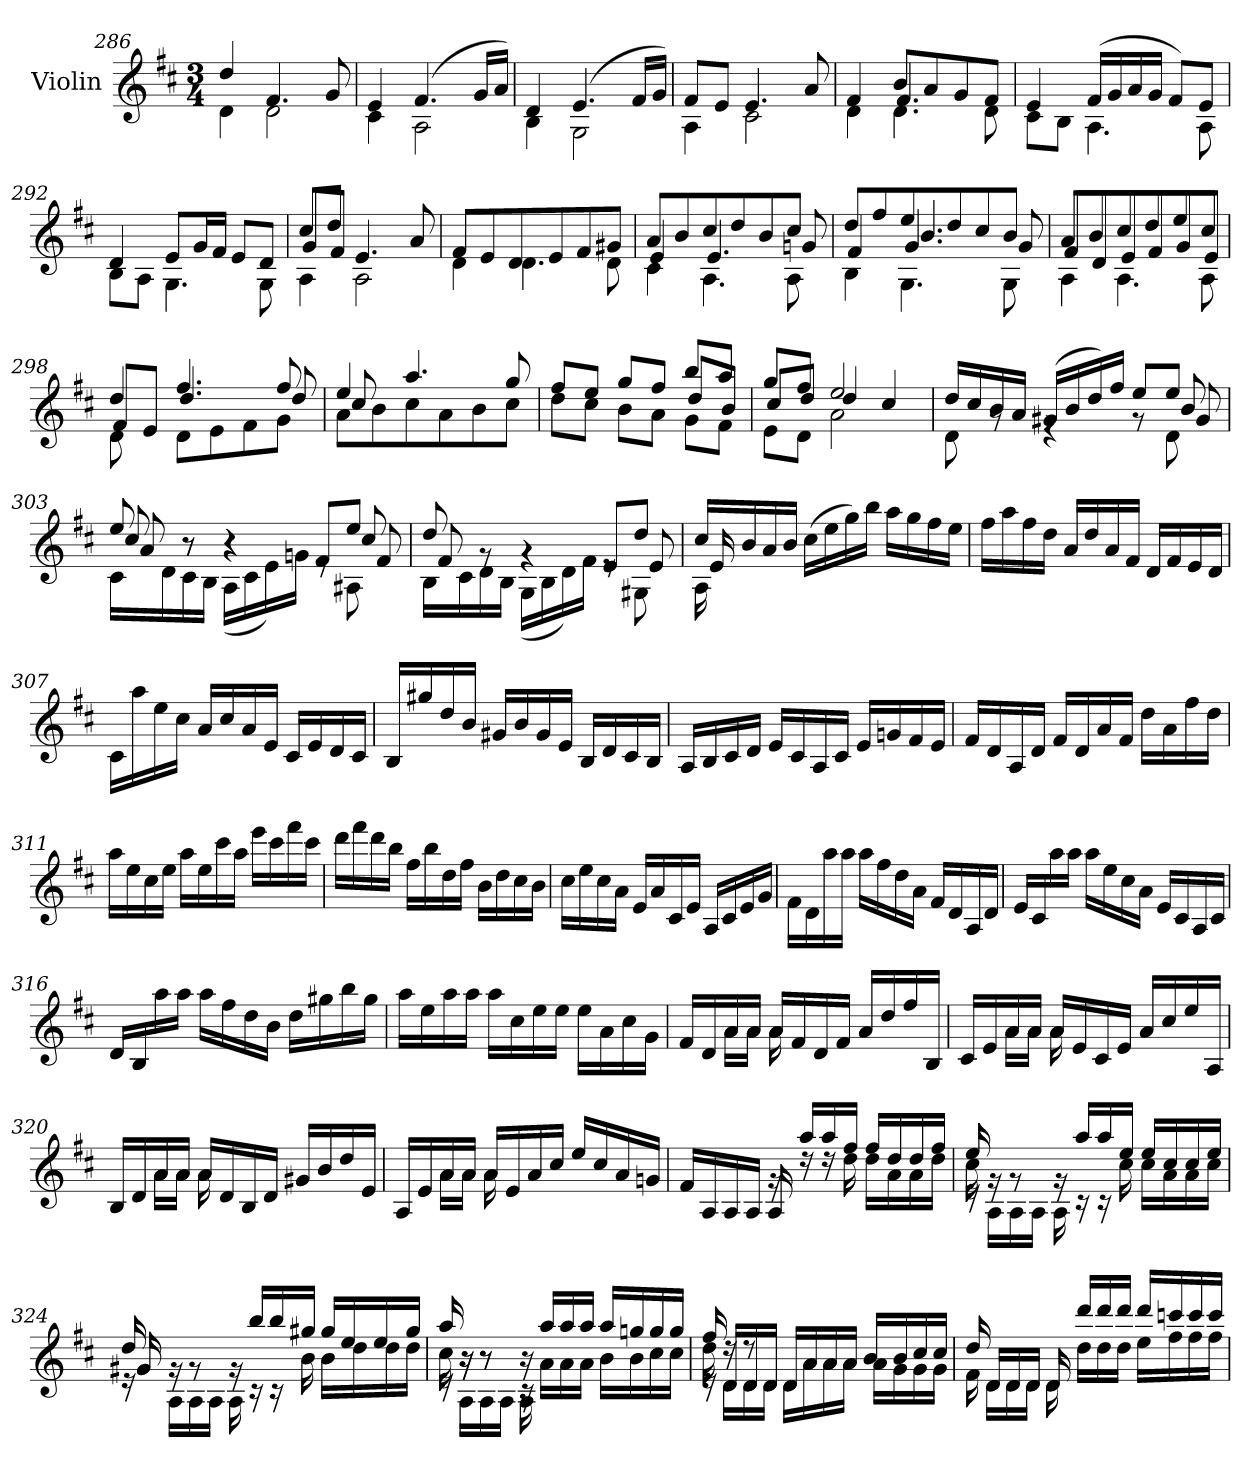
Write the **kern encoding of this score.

**kern
*part1
*staff1
*I"Violin
*I'Vln.
*clefG2
*k[f#c#]
*M3/4
=286
*^
4dd/	4d\
4.f#/	2d\
8g/	.
=287	=287
4e/	4c#\
(4.f#/	2A\
16g/LL	.
16a/JJ)	.
=288	=288
4d/	4B\
(4.e/	2G\
16f#/LL	.
16g/JJ)	.
=289	=289
8f#/L	4A\
8e/J	.
4.e/	2c#\
8a/	.
!!LO:LB:g=z	!!
=290	=290
*	*^
4f#/	4d\	4ryy
8b/L	4.d\	4.f#/
8a/	.	.
8g/	.	.
8f#/J	8d\	8ryy
*	*v	*v
=291	=291
4e/	8c#\L
.	8B\J
(16f#/LL	4.A\
16g/	.
16a/	.
16g/JJ	.
8f#/L)	.
8e/J	8A\
=292	=292
4d/	8B\L
.	8A\J
8e/L	4.G\
16g/L	.
16f#/JJ	.
8e/L	.
8d/J	8G\
=293	=293
*	*^
8cc#/L	4A\	8g/L
8dd/J	.	8f#/J
4.e/	2A\	4.ryy
8a/	.	8ryy
*	*v	*v
=294	=294
8f#/L	4d\
8e/	.
8d/	4.d\
8e/	.
8f#/	.
8g#X/J	8d\
=295	=295
*	*^
8a/L	4c#\	4e/
8b/	.	.
8cc#/	4.A\	4.e/
8dd/	.	.
8b/	.	.
8cc#/J	8A\	8gn/
=296	=296	=296
*	*	*^
8dd/L	4B\	4f#/	4ryy
8ff#/	.	.	.
8ee/	4.G\	4.g/	4.b/
8dd/	.	.	.
8cc#/	.	.	.
8b/J	8G\	8g/	8ryy
*	*	*v	*v
!!LO:LB:g=z
=297	=297	=297
8a/L	4A\	8f#/L
8b/	.	8d/
8cc#/	4.A\	8e/
8dd/	.	8f#/
8ee/	.	8g/
8cc#/J	8A\	8e/J
=298	=298	=298
4dd/	8d\	8f#/L
.	8ryy	8e/J
4.ff#/	8d\L	4.dd/
.	8e\	.
.	8f#\	.
8ff#/	8g\J	8dd/
=299	=299	=299
4ee/	8a\L	8cc#/
.	8b\	8ryy
4.aa/	8cc#\	4.ryy
.	8a\	.
.	8b\	.
8gg/	8cc#\J	8ryy
=300	=300	=300
8ff#/L	8dd\L	4ryy
8ee/J	8cc#\J	.
8gg/L	8b\L	4ryy
8ff#/J	8a\J	.
8bb/L	8g\L	8dd/L
8aa/J	8f#\J	8b/J
=301	=301	=301
8gg/L	8e\L	8cc#/L
8ff#/J	8d\J	8dd/J
2ee/	2a\	4dd/
.	.	4cc#/
=302	=302	=302
*	*	*^
16dd/LL	8d\	4ryy	4ryy
16cc#/	.	.	.
16b/	8rg	.	.
16a/JJ	.	.	.
(16g#X/LL	4re	4ryy	4ryy
16b/	.	.	.
16dd/)	.	.	.
16ff#/JJ	.	.	.
8ee/L	8rg	8ryy	8ryy
8ee/J	8d\	8b/	8g#/
!!LO:LB:g=z	!!	!!	!!
=303	=303	=303	=303
8ee/	16c#\LL	8cc#/	8a/
.	16d\	.	.
8r	16c#\	8r	8ryy
.	16B\JJ	.	.
4r	(16A\LL	4r	4ryy
.	16c#\	.	.
.	16e\)	.	.
.	16gn\JJ	.	.
8f#/L	8re	8ryy	8ryy
8ee/J	8A#X\	8cc#/	8f#/
*	*	*v	*v
=304	=304	=304
8dd/	16B\LL	8f#/
.	16c#\	.
8rg	16d\	8ryy
.	16B\JJ	.
4rg	(16G\LL	4ryy
.	16B\	.
.	16d\)	.
.	16f#\JJ	.
8e/L	8re	8ryy
8dd/J	8G#X\	8e/
=305	=305	=305
16cc#/LL	16A\	16e/
16b/	16ryy	16ryy
16a/	8ryy	8ryy
16b/JJ	.	.
(>16cc#\LL	2ryy	2ryy
16ee\	.	.
16gg\)	.	.
16bb\JJ	.	.
16aa\LL	.	.
16gg\	.	.
16ff#\	.	.
16ee\JJ	.	.
*v	*v	*v
=306
16ff#\LL
16aa\
16ff#\
16dd\JJ
16a/LL
16dd/
16a/
16f#/JJ
16d/LL
16f#/
16e/
16d/JJ
!!LO:PB:g=z
=307
16c#\LL
16aa\
16ee\
16cc#\JJ
16a/LL
16cc#/
16a/
16e/JJ
16c#/LL
16e/
16d/
16c#/JJ
=308
16B/LL
16gg#X/
16dd/
16b/JJ
16g#X/LL
16b/
16g#/
16e/JJ
16B/LL
16d/
16c#/
16B/JJ
=309
16A/LL
16B/
16c#/
16d/JJ
16e/LL
16c#/
16A/
16c#/JJ
16e/LL
16gn/
16f#/
16e/JJ
=310
16f#/LL
16d/
16A/
16d/JJ
16f#/LL
16d/
16a/
16f#/JJ
16dd\LL
16a\
16ff#\
16dd\JJ
!!LO:LB:g=z
=311
16aa\LL
16ee\
16cc#\
16ee\JJ
16aa\LL
16ee\
16ccc#\
16aa\JJ
16eee\LL
16ccc#\
16fff#\
16ccc#\JJ
=312
16ddd\LL
16fff#\
16ddd\
16bb\JJ
16ff#\LL
16bb\
16dd\
16ff#\JJ
16b\LL
16dd\
16cc#\
16b\JJ
=313
16cc#\LL
16ee\
16cc#\
16a\JJ
16e/LL
16a/
16c#/
16e/JJ
16A/LL
16c#/
16e/
16g/JJ
=314
16f#\LL
16d\
16aa\
16aa\JJ
16aa\LL
16ff#\
16dd\
16a\JJ
16f#/LL
16d/
16A/
16d/JJ
!!LO:LB:g=z
=315
16e/LL
16c#/
16aa\
16aa\JJ
16aa\LL
16ee\
16cc#\
16a\JJ
16e/LL
16c#/
16A/
16c#/JJ
=316
16d/LL
16B/
16aa\
16aa\JJ
16aa\LL
16ff#\
16dd\
16b\JJ
16dd\LL
16gg#X\
16bb\
16gg#\JJ
=317
16aa\LL
16ee\
16aa\
16aa\JJ
16aa\LL
16cc#\
16ee\
16ee\JJ
16ee\LL
16a\
16cc#\
16g\JJ
=318
*^
16f#/LL	8ryy
16d/	.
16a/	16a\LL
16a/JJ	16a\JJ
16a/LL	16a\
16f#/	16ryy
16d/	8ryy
16f#/JJ	.
16a/LL	4ryy
16dd/	.
16ff#/	.
16B/JJ	.
!!LO:LB:g=z	!!
=319	=319
16c#/LL	8ryy
16e/	.
16a/	16a\LL
16a/JJ	16a\JJ
16a/LL	16a\
16e/	16ryy
16c#/	8ryy
16e/JJ	.
16a/LL	4ryy
16cc#/	.
16ee/	.
16A/JJ	.
=320	=320
16B/LL	8ryy
16d/	.
16a/	16a\LL
16a/JJ	16a\JJ
16a/LL	16a\
16d/	16ryy
16B/	8ryy
16d/JJ	.
16g#X/LL	4ryy
16b/	.
16dd/	.
16e/JJ	.
=321	=321
16A/LL	8ryy
16e/	.
16a/	16a\LL
16a/JJ	16a\JJ
16a/LL	16a\
16e/	16ryy
16a/	8ryy
16cc#/JJ	.
16ee/LL	4ryy
16cc#/	.
16a/	.
16gn/JJ	.
=322	=322
16f#/LL	4ryy
16A/	.
16A/	.
16A/JJ	.
16rg	16A/
16aa/LL	16rdd
16aa/	16rdd
16ff#/JJ	16dd\
16ff#/LL	16dd\LL
16dd/	16a\
16dd/	16a\
16ff#/JJ	16dd\JJ
!!LO:LB:g=z	!!
=323	=323
*	*^
16ee/	16re	16cc#\
16rg	16A\LL	16rgyy
8rg	16A\	8ryy
.	16A\JJ	.
16rg	16A\	16ryy
16aa/LL	16r	16ryy
16aa/	16r	8ryy
16ee/JJ	16cc#\	.
16ee/LL	16cc#\LL	4ryy
16cc#/	16a\	.
16cc#/	16a\	.
16ee/JJ	16cc#\JJ	.
=324	=324	=324
16dd/	16re	16g#X/
16rg	16A\LL	16ryy
8rg	16A\	8ryy
.	16A\JJ	.
16rg	16A\	2ryy
16bb/LL	16r	.
16bb/	16r	.
16gg#X/JJ	16b\	.
16gg#/LL	16b\LL	.
16ee/	16dd\	.
16ee/	16dd\	.
16gg#/JJ	16dd\JJ	.
=325	=325	=325
16aa/	16re	16cc#\
16r	16A\LL	16r
8r	16A\	8r
.	16A\JJ	.
16r	16A\	16rc
16aa/LL	16ryy	16a\LL
16aa/	8ryy	16a\
16aa/JJ	.	16a\JJ
16aa/LL	4ryy	16b\LL
16ggn/	.	16b\
16gg/	.	16cc#\
16gg/JJ	.	16cc#\JJ
=326	=326	=326
16ff#/	16re	16dd\
16rdd	16d\LL	16d/LL
8rdd	16d\	16d/
.	16d\JJ	16d/JJ
2ryy	16d\LL	16d/LL
.	16a\	16a/
.	16a\	16a/
.	16a\JJ	16a/JJ
.	16a\LL	16b/LL
.	16g\	16b/
.	16g\	16cc#/
.	16g\JJ	16cc#/JJ
*	*v	*v
!!LO:LB:g=z
=327	=327
16dd/	16f#\
16d/LL	16d\LL
16d/	16d\
16d/JJ	16d\JJ
16d/	16d\
16ddd/LL	16dd\LL
16ddd/	16dd\
16ddd/JJ	16dd\JJ
16ddd/LL	16ee\LL
16cccn/	16ff#\
16ccc/	16ff#\
16ccc/JJ	16ff#\JJ
*v	*v
=
*-
